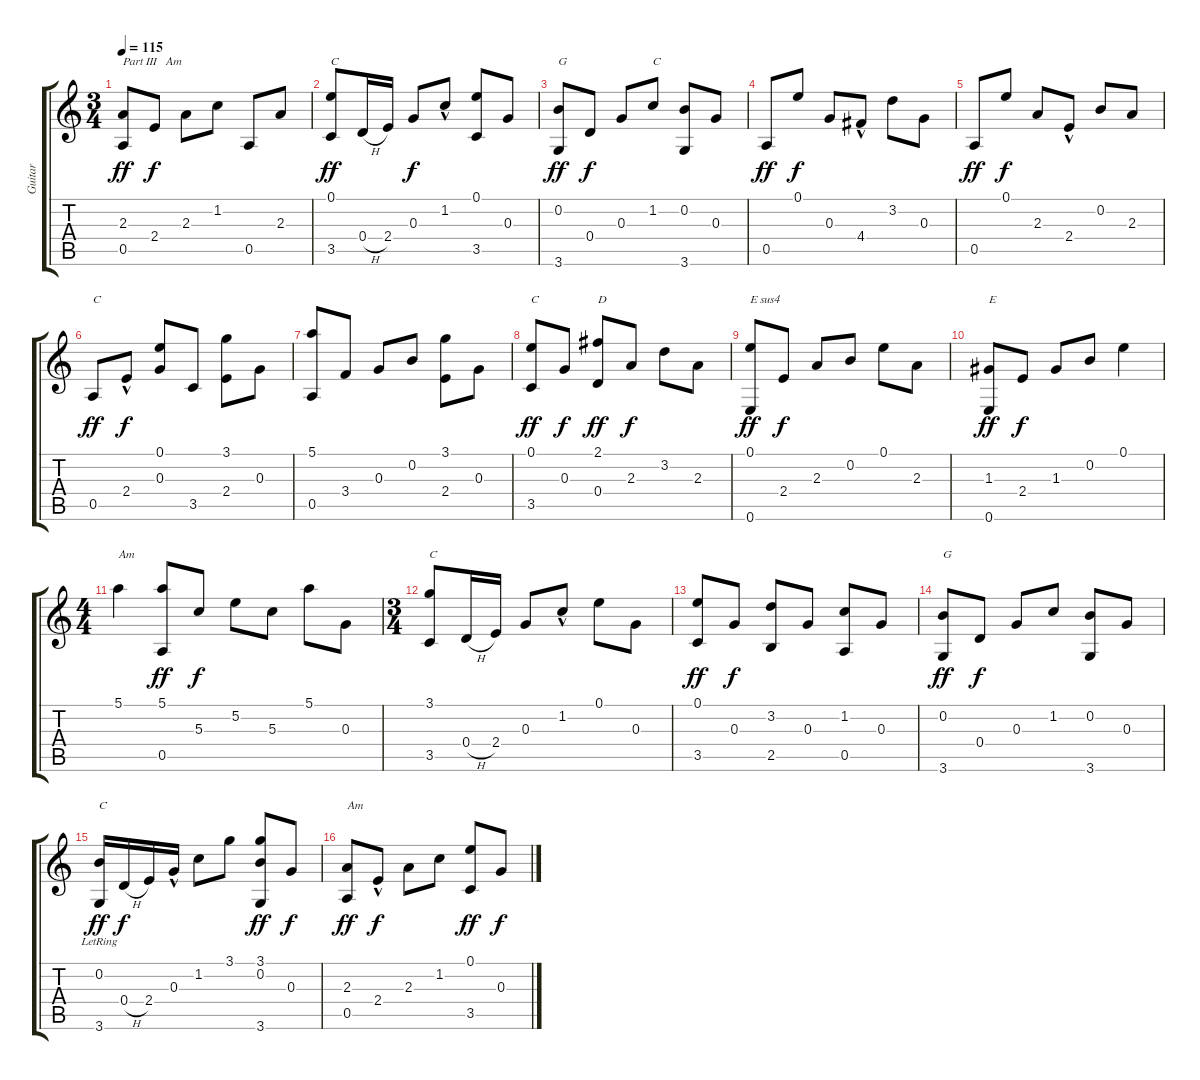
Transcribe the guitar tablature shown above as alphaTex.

\track ("Guitar" "Guitar") {instrument acousticguitarnylon}
\staff {score tabs}
\tuning (E4 B3 G3 D3 A2 E2) {hide}
\ts (3 4)
\tempo 115
\clef g2
\ks c
(2.3 0.5).8{txt "Part III   Am" dy ff} 2.4.8{dy f} 2.3.8 1.2.8 0.5.8 2.3.8 |
(0.1 3.5).8{txt "C" dy ff} 0.4{h}.16 2.4.16 0.3.8{dy f} 1.2{hac}.8 (0.1 3.5).8 0.3.8 |
(0.2 3.6).8{txt "G" dy ff} 0.4.8{dy f} 0.3.8 1.2.8{txt "C"} (0.2 3.6).8 0.3.8 |
0.5.8{dy ff} 0.1.8{dy f} 0.3.8 4.4{hac}.8 3.2.8 0.3.8 |
0.5.8{dy ff} 0.1.8{dy f} 2.3.8 2.4{hac}.8 0.2.8 2.3.8 |
0.5.8{txt "C" dy ff} 2.4{hac}.8{dy f} (0.1 0.3).8 3.5.8 (3.1 2.4).8 0.3.8 |
(5.1 0.5).8 3.4.8 0.3.8 0.2.8 (3.1 2.4).8 0.3.8 |
(0.1 3.5).8{txt "C" dy ff} 0.3.8{dy f} (2.1 0.4).8{txt "D" dy ff} 2.3.8{dy f} 3.2.8 2.3.8 |
(0.1 0.6).8{txt "E sus4" dy ff} 2.4.8{dy f} 2.3.8 0.2.8 0.1.8 2.3.8 |
(1.3 0.6).8{txt "E" dy ff} 2.4.8{dy f} 1.3.8 0.2.8 0.1.4 |
\ts (4 4)
5.1.4{txt "Am"} (5.1 0.5).8{dy ff} 5.3.8{dy f} 5.2.8 5.3.8 5.1.8 0.3.8 |
\ts (3 4)
(3.1 3.5).8{txt "C"} 0.4{h}.16 2.4.16 0.3.8 1.2{hac}.8 0.1.8 0.3.8 |
(0.1 3.5).8{dy ff} 0.3.8{dy f} (3.2 2.5).8 0.3.8 (1.2 0.5).8 0.3.8 |
(0.2 3.6).8{txt "G" dy ff} 0.4.8{dy f} 0.3.8 1.2.8 (0.2 3.6).8 0.3.8 |
(0.2 3.6{lr}).16{txt "C" dy ff} 0.4{h}.16{dy f} 2.4.16 0.3{hac}.16 1.2.8 3.1.8 (3.1 0.2 3.6).8{dy ff} 0.3.8{dy f} |
(2.3 0.5).8{txt "Am" dy ff} 2.4{hac}.8{dy f} 2.3.8 1.2.8 (0.1 3.5).8{dy ff} 0.3.8{dy f}
